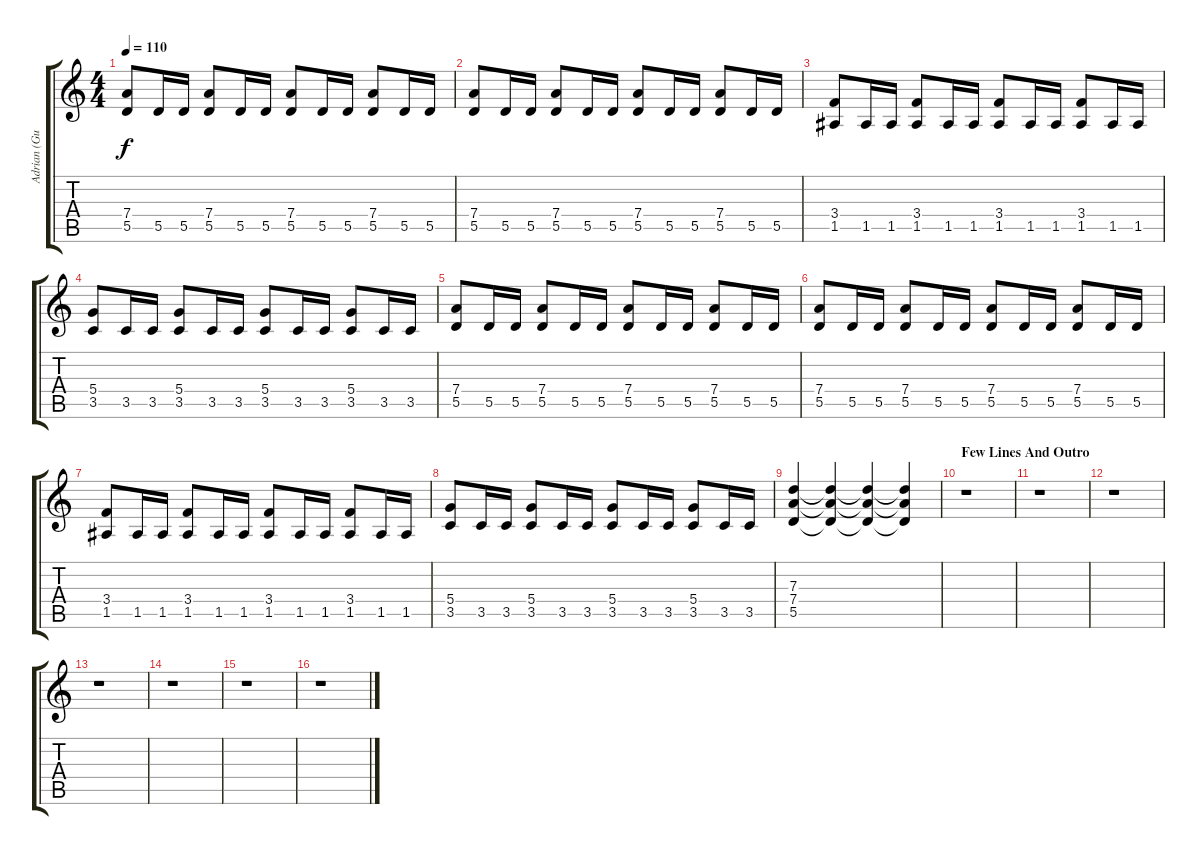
\track ("Adrian (Guitar 3)" "Adrian (Gu") {instrument distortionguitar}
\staff {score tabs}
\tuning (E4 B3 G3 D3 A2 E2) {hide}
\ts (4 4)
\tempo 110
\clef g2
\ks c
(7.4 5.5).8{dy f} 5.5.16 5.5.16 (7.4 5.5).8 5.5.16 5.5.16 (7.4 5.5).8 5.5.16 5.5.16 (7.4 5.5).8 5.5.16 5.5.16 |
(7.4 5.5).8 5.5.16 5.5.16 (7.4 5.5).8 5.5.16 5.5.16 (7.4 5.5).8 5.5.16 5.5.16 (7.4 5.5).8 5.5.16 5.5.16 |
(3.4 1.5).8 1.5.16 1.5.16 (3.4 1.5).8 1.5.16 1.5.16 (3.4 1.5).8 1.5.16 1.5.16 (3.4 1.5).8 1.5.16 1.5.16 |
(5.4 3.5).8 3.5.16 3.5.16 (5.4 3.5).8 3.5.16 3.5.16 (5.4 3.5).8 3.5.16 3.5.16 (5.4 3.5).8 3.5.16 3.5.16 |
(7.4 5.5).8 5.5.16 5.5.16 (7.4 5.5).8 5.5.16 5.5.16 (7.4 5.5).8 5.5.16 5.5.16 (7.4 5.5).8 5.5.16 5.5.16 |
(7.4 5.5).8 5.5.16 5.5.16 (7.4 5.5).8 5.5.16 5.5.16 (7.4 5.5).8 5.5.16 5.5.16 (7.4 5.5).8 5.5.16 5.5.16 |
(3.4 1.5).8 1.5.16 1.5.16 (3.4 1.5).8 1.5.16 1.5.16 (3.4 1.5).8 1.5.16 1.5.16 (3.4 1.5).8 1.5.16 1.5.16 |
(5.4 3.5).8 3.5.16 3.5.16 (5.4 3.5).8 3.5.16 3.5.16 (5.4 3.5).8 3.5.16 3.5.16 (5.4 3.5).8 3.5.16 3.5.16 |
(7.3 7.4 5.5).4{volume 0} (7.3{t} 7.4{t} 5.5{t}).4 (7.3{t} 7.4{t} 5.5{t}).4 (7.3{t} 7.4{t} 5.5{t}).4 |
\section ("" "Few Lines And Outro")
r.1 |
r.1 |
r.1 |
r.1 |
r.1 |
r.1 |
r.1
